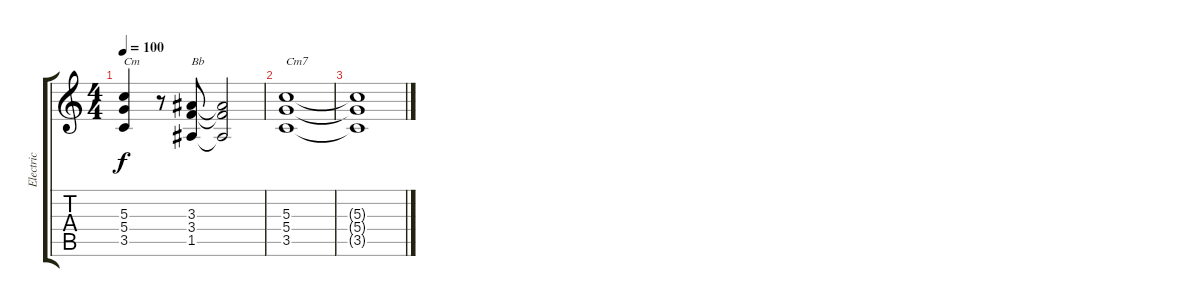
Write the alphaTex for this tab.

\track ("Electric" "Electric") {instrument overdrivenguitar}
\staff {score tabs}
\tuning (E4 B3 G3 D3 A2 E2) {hide}
\ts (4 4)
\tempo 100
\clef g2
\ks c
(5.3 5.4 3.5).4{txt "Cm" dy f} r.8 (3.3 3.4 1.5).8{txt "Bb"} (3.3{t} 3.4{t} 1.5{t}).2 |
(5.3 5.4 3.5).1{txt "Cm7"} |
(5.3{t} 5.4{t} 3.5{t}).1
